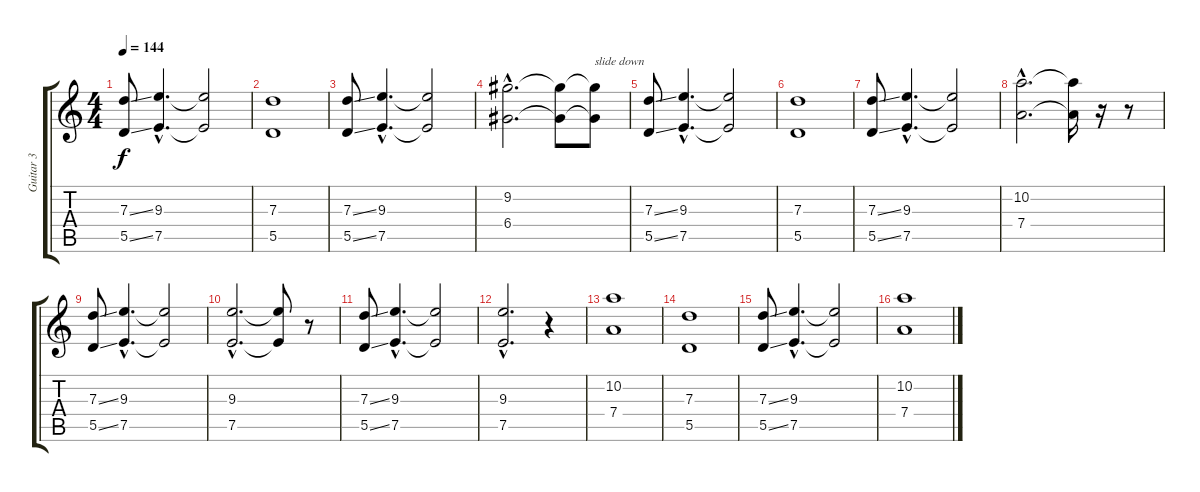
\track ("Guitar 3" "Guitar 3") {instrument overdrivenguitar}
\staff {score tabs}
\tuning (E4 B3 G3 D3 A2 E2) {hide}
\ts (4 4)
\tempo 144
\clef g2
\ks c
(7.3{ss} 5.5{ss}).8{dy f} (9.3{hac} 7.5{hac}).4{d} (9.3{t} 7.5{t}).2 |
(7.3 5.5).1 |
(7.3{ss} 5.5{ss}).8 (9.3{hac} 7.5{hac}).4{d} (9.3{t} 7.5{t}).2 |
(9.2{hac} 6.4{hac}).2{d} (9.2{t} 6.4{t}).8 (9.2{t} 6.4{t}).8{txt "slide down"} |
(7.3{ss} 5.5{ss}).8 (9.3{hac} 7.5{hac}).4{d} (9.3{t} 7.5{t}).2 |
(7.3 5.5).1 |
(7.3{ss} 5.5{ss}).8 (9.3{hac} 7.5{hac}).4{d} (9.3{t} 7.5{t}).2 |
(10.2{hac} 7.4{hac}).2{d} (10.2{t} 7.4{t}).16 r.16 r.8 |
(7.3{ss} 5.5{ss}).8 (9.3{hac} 7.5{hac}).4{d} (9.3{t} 7.5{t}).2 |
(9.3{hac} 7.5{hac}).2{d} (9.3{t} 7.5{t}).8 r.8 |
(7.3{ss} 5.5{ss}).8 (9.3{hac} 7.5{hac}).4{d} (9.3{t} 7.5{t}).2 |
(9.3{hac} 7.5{hac}).2{d} r.4 |
(10.2 7.4).1 |
(7.3 5.5).1 |
(7.3{ss} 5.5{ss}).8 (9.3{hac} 7.5{hac}).4{d} (9.3{t} 7.5{t}).2 |
(10.2 7.4).1
